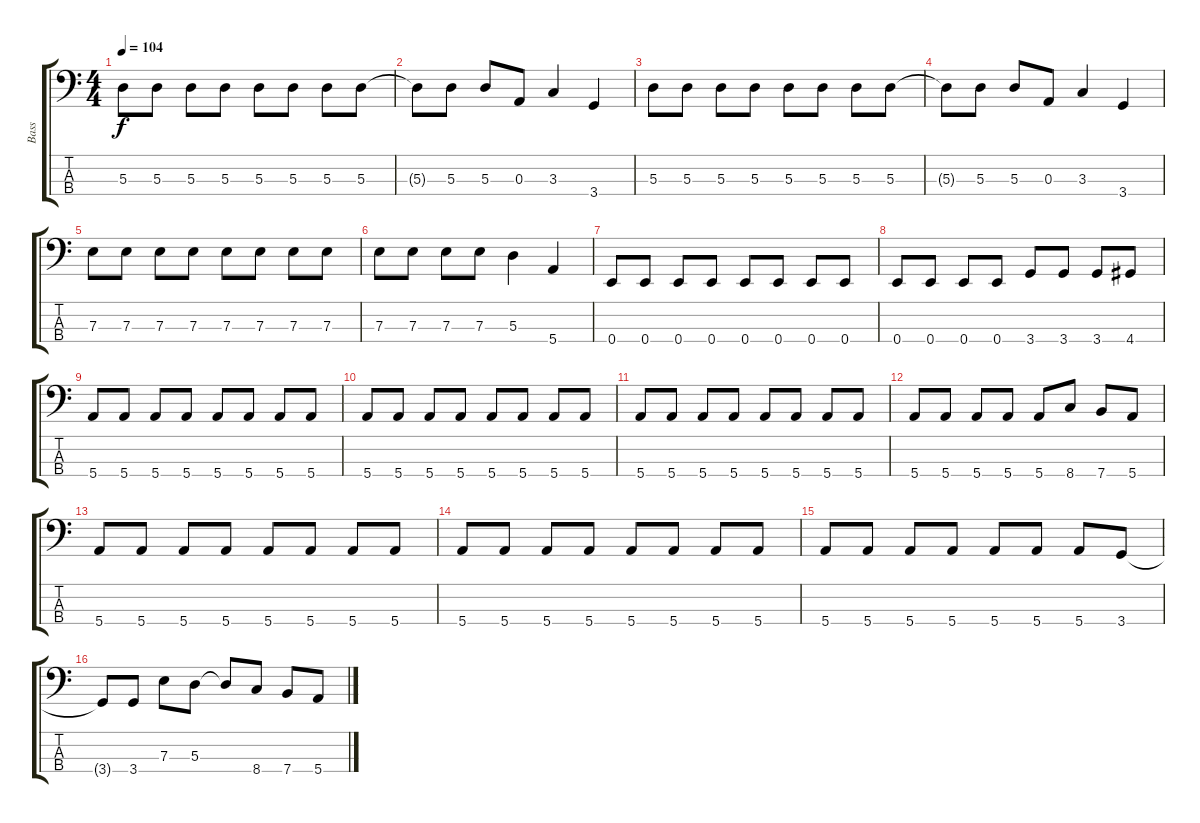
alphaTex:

\track ("Bass" "Bass") {instrument electricbasspick}
\staff {score tabs}
\tuning (G2 D2 A1 E1) {hide}
\ts (4 4)
\tempo 104
\clef f4
\ks c
5.3.8{dy f} 5.3.8 5.3.8 5.3.8 5.3.8 5.3.8 5.3.8 5.3.8 |
5.3{t}.8 5.3.8 5.3.8 0.3.8 3.3.4 3.4.4 |
5.3.8 5.3.8 5.3.8 5.3.8 5.3.8 5.3.8 5.3.8 5.3.8 |
5.3{t}.8 5.3.8 5.3.8 0.3.8 3.3.4 3.4.4 |
7.3.8 7.3.8 7.3.8 7.3.8 7.3.8 7.3.8 7.3.8 7.3.8 |
7.3.8 7.3.8 7.3.8 7.3.8 5.3.4 5.4.4 |
0.4.8 0.4.8 0.4.8 0.4.8 0.4.8 0.4.8 0.4.8 0.4.8 |
0.4.8 0.4.8 0.4.8 0.4.8 3.4.8 3.4.8 3.4.8 4.4.8 |
5.4.8 5.4.8 5.4.8 5.4.8 5.4.8 5.4.8 5.4.8 5.4.8 |
5.4.8 5.4.8 5.4.8 5.4.8 5.4.8 5.4.8 5.4.8 5.4.8 |
5.4.8 5.4.8 5.4.8 5.4.8 5.4.8 5.4.8 5.4.8 5.4.8 |
5.4.8 5.4.8 5.4.8 5.4.8 5.4.8 8.4.8 7.4.8 5.4.8 |
5.4.8 5.4.8 5.4.8 5.4.8 5.4.8 5.4.8 5.4.8 5.4.8 |
5.4.8 5.4.8 5.4.8 5.4.8 5.4.8 5.4.8 5.4.8 5.4.8 |
5.4.8 5.4.8 5.4.8 5.4.8 5.4.8 5.4.8 5.4.8 3.4.8 |
3.4{t}.8 3.4.8 7.3.8 5.3.8 5.3{t}.8 8.4.8 7.4.8 5.4.8
